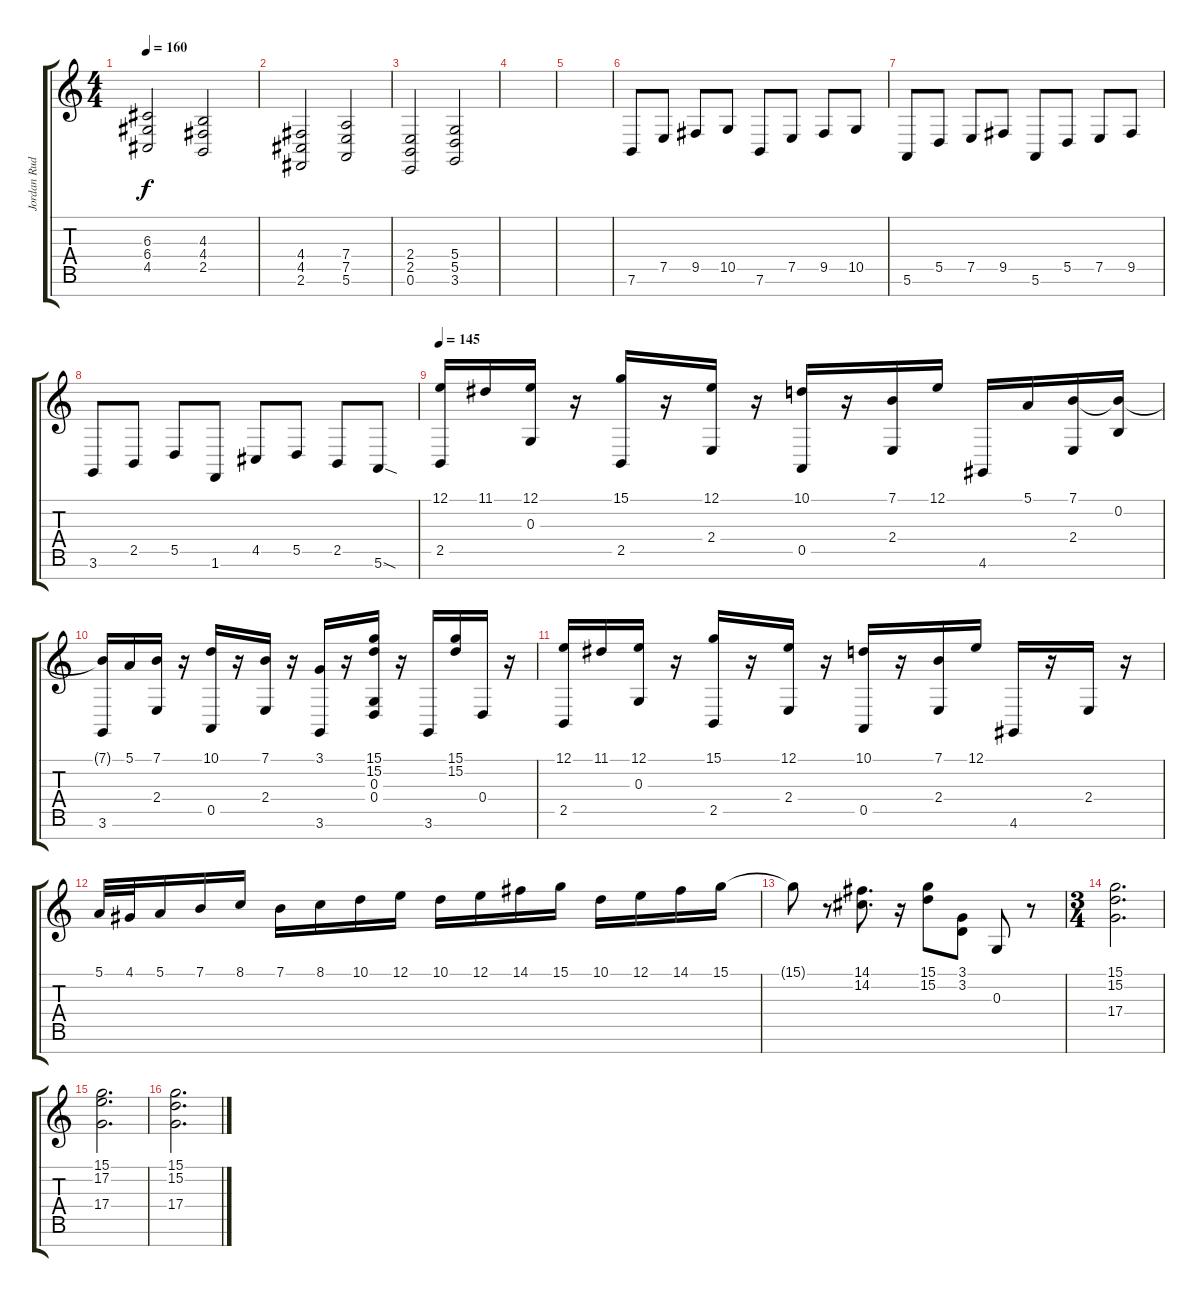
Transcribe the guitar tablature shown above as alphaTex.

\track ("Jordan Rudess Lead 1" "Jordan Rud") {instrument lead2sawtooth}
\staff {score tabs}
\tuning (E4 B3 G3 D3 A2 E2 B1) {hide}
\ts (4 4)
\tempo 160
\clef g2
\ks c
(6.3 6.4 4.5).2{dy f volume 8} (4.3 4.4 2.5).2 |
(4.4 4.5 2.6).2 (7.4 7.5 5.6).2 |
(2.4 2.5 0.6).2 (5.4 5.5 3.6).2 |
|
|
7.6.8{volume 8 instrument lead8bassandlead} 7.5.8 9.5.8 10.5.8 7.6.8 7.5.8 9.5.8 10.5.8 |
5.6.8 5.5.8 7.5.8 9.5.8 5.6.8 5.5.8 7.5.8 9.5.8 |
3.6.8 2.5.8 5.5.8 1.6.8 4.5.8 5.5.8 2.5.8 5.6{sod}.8 |
\tempo 145
(12.1 2.5).16{volume 16 instrument honkytonkpiano} 11.1.16 (12.1 0.3).16 r.16 (15.1 2.5).16 r.16 (12.1 2.4).16 r.16 (10.1 0.5).16 r.16 (7.1 2.4).16 12.1.16 4.6.16 5.1.16 (7.1 2.4).16 (7.1{t} 0.2).16 |
(7.1{t} 3.6).16 5.1.16 (7.1 2.4).16 r.16 (10.1 0.5).16 r.16 (7.1 2.4).16 r.16 (3.1 3.6).16 r.16 (15.1 15.2 0.3 0.4).16 r.16 3.6.16 (15.1 15.2).16 0.4.16 r.16 |
(12.1 2.5).16 11.1.16 (12.1 0.3).16 r.16 (15.1 2.5).16 r.16 (12.1 2.4).16 r.16 (10.1 0.5).16 r.16 (7.1 2.4).16 12.1.16 4.6.16 r.16 2.4.16 r.16 |
5.1.32 4.1.32 5.1.16 7.1.16 8.1.16 7.1.16 8.1.16 10.1.16 12.1.16 10.1.16 12.1.16 14.1.16 15.1.16 10.1.16 12.1.16 14.1.16 15.1.16 |
15.1{t}.8 r.8 (14.1 14.2).8{d} r.16 (15.1 15.2).8 (3.1 3.2).8 0.3.8 r.8 |
\ts (3 4)
(15.1 15.2 17.4).2{d volume 10 instrument rockorgan} |
(15.1 17.2 17.4).2{d} |
(15.1 15.2 17.4).2{d}
